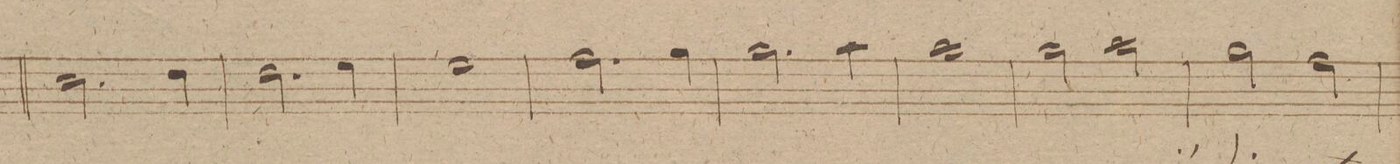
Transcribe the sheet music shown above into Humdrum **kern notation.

**kern	**dynam
*I"Clarinetto 1mo in. A.	*
*clefG2	*
*k[f#c#g#d#]	*
*met(c)	*
*M4/4	*
2.a\	.
4b\	.
=183	=183
2.b\	.
4cc#\	.
=184	=184
1cc#\	.
=185	=185
2.dd#\	.
4ee\	.
=186	=186
2.ee\	.
4ff#\	.
=187	=187
1ff#\	.
=188	=188
2ee\	.
2ff#\	.
=189	=189
2ee\	.
2dd#\	.
=190	=190
*-	*-
